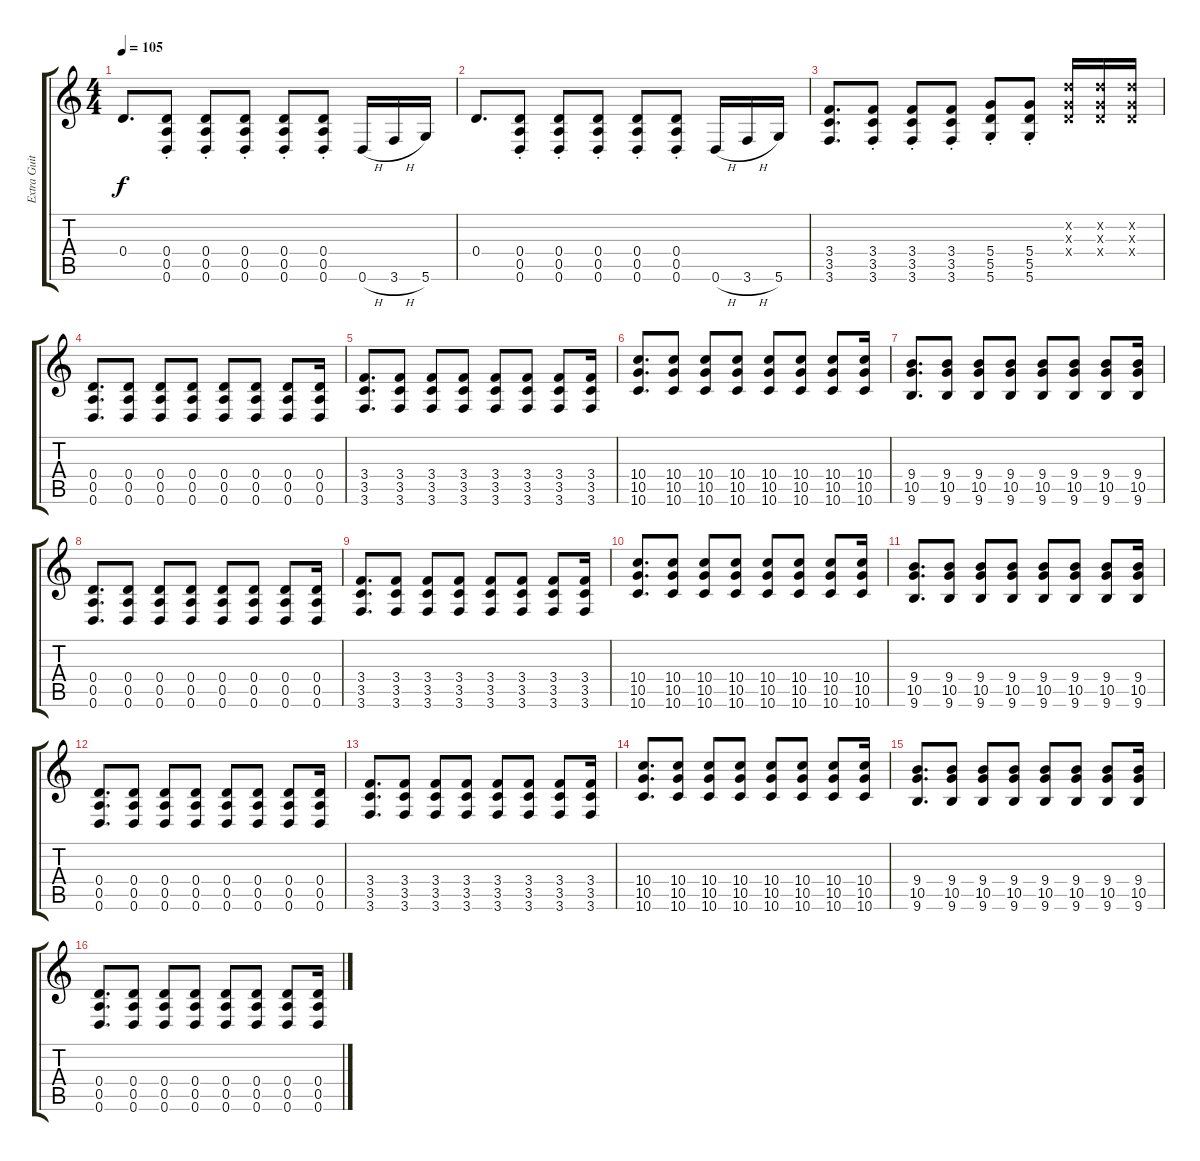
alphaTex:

\track ("Extra Guitar" "Extra Guit") {instrument distortionguitar}
\staff {score tabs}
\tuning (E4 B3 G3 D3 A2 D2) {hide}
\ts (4 4)
\tempo 105
\clef g2
\ks c
0.4.8{d dy f} (0.4{st} 0.5{st} 0.6{st}).8 (0.4{st} 0.5{st} 0.6{st}).8 (0.4{st} 0.5{st} 0.6{st}).8 (0.4{st} 0.5{st} 0.6{st}).8 (0.4{st} 0.5{st} 0.6{st}).8 0.6{h}.16 3.6{h}.16 5.6.16 |
0.4.8{d} (0.4{st} 0.5{st} 0.6{st}).8 (0.4{st} 0.5{st} 0.6{st}).8 (0.4{st} 0.5{st} 0.6{st}).8 (0.4{st} 0.5{st} 0.6{st}).8 (0.4{st} 0.5{st} 0.6{st}).8 0.6{h}.16 3.6{h}.16 5.6.16 |
(3.4 3.5 3.6).8{d} (3.4{st} 3.5{st} 3.6{st}).8 (3.4{st} 3.5{st} 3.6{st}).8 (3.4{st} 3.5{st} 3.6{st}).8 (5.4{st} 5.5{st} 5.6{st}).8 (5.4{st} 5.5{st} 5.6{st}).8 (3.2{x} 0.3{x} 0.4{x}).16 (3.2{x} 0.3{x} 0.4{x}).16 (3.2{x} 0.3{x} 0.4{x}).16 |
(0.4 0.5 0.6).8{d} (0.4 0.5 0.6).8 (0.4 0.5 0.6).8 (0.4 0.5 0.6).8 (0.4 0.5 0.6).8 (0.4 0.5 0.6).8 (0.4 0.5 0.6).8 (0.4 0.5 0.6).16 |
(3.4 3.5 3.6).8{d} (3.4 3.5 3.6).8 (3.4 3.5 3.6).8 (3.4 3.5 3.6).8 (3.4 3.5 3.6).8 (3.4 3.5 3.6).8 (3.4 3.5 3.6).8 (3.4 3.5 3.6).16 |
(10.4 10.5 10.6).8{d} (10.4 10.5 10.6).8 (10.4 10.5 10.6).8 (10.4 10.5 10.6).8 (10.4 10.5 10.6).8 (10.4 10.5 10.6).8 (10.4 10.5 10.6).8 (10.4 10.5 10.6).16 |
(9.4 10.5 9.6).8{d} (9.4 10.5 9.6).8 (9.4 10.5 9.6).8 (9.4 10.5 9.6).8 (9.4 10.5 9.6).8 (9.4 10.5 9.6).8 (9.4 10.5 9.6).8 (9.4 10.5 9.6).16 |
(0.4 0.5 0.6).8{d} (0.4 0.5 0.6).8 (0.4 0.5 0.6).8 (0.4 0.5 0.6).8 (0.4 0.5 0.6).8 (0.4 0.5 0.6).8 (0.4 0.5 0.6).8 (0.4 0.5 0.6).16 |
(3.4 3.5 3.6).8{d} (3.4 3.5 3.6).8 (3.4 3.5 3.6).8 (3.4 3.5 3.6).8 (3.4 3.5 3.6).8 (3.4 3.5 3.6).8 (3.4 3.5 3.6).8 (3.4 3.5 3.6).16 |
(10.4 10.5 10.6).8{d} (10.4 10.5 10.6).8 (10.4 10.5 10.6).8 (10.4 10.5 10.6).8 (10.4 10.5 10.6).8 (10.4 10.5 10.6).8 (10.4 10.5 10.6).8 (10.4 10.5 10.6).16 |
(9.4 10.5 9.6).8{d} (9.4 10.5 9.6).8 (9.4 10.5 9.6).8 (9.4 10.5 9.6).8 (9.4 10.5 9.6).8 (9.4 10.5 9.6).8 (9.4 10.5 9.6).8 (9.4 10.5 9.6).16 |
(0.4 0.5 0.6).8{d} (0.4 0.5 0.6).8 (0.4 0.5 0.6).8 (0.4 0.5 0.6).8 (0.4 0.5 0.6).8 (0.4 0.5 0.6).8 (0.4 0.5 0.6).8 (0.4 0.5 0.6).16 |
(3.4 3.5 3.6).8{d} (3.4 3.5 3.6).8 (3.4 3.5 3.6).8 (3.4 3.5 3.6).8 (3.4 3.5 3.6).8 (3.4 3.5 3.6).8 (3.4 3.5 3.6).8 (3.4 3.5 3.6).16 |
(10.4 10.5 10.6).8{d} (10.4 10.5 10.6).8 (10.4 10.5 10.6).8 (10.4 10.5 10.6).8 (10.4 10.5 10.6).8 (10.4 10.5 10.6).8 (10.4 10.5 10.6).8 (10.4 10.5 10.6).16 |
(9.4 10.5 9.6).8{d} (9.4 10.5 9.6).8 (9.4 10.5 9.6).8 (9.4 10.5 9.6).8 (9.4 10.5 9.6).8 (9.4 10.5 9.6).8 (9.4 10.5 9.6).8 (9.4 10.5 9.6).16 |
(0.4 0.5 0.6).8{d} (0.4 0.5 0.6).8 (0.4 0.5 0.6).8 (0.4 0.5 0.6).8 (0.4 0.5 0.6).8 (0.4 0.5 0.6).8 (0.4 0.5 0.6).8 (0.4 0.5 0.6).16
